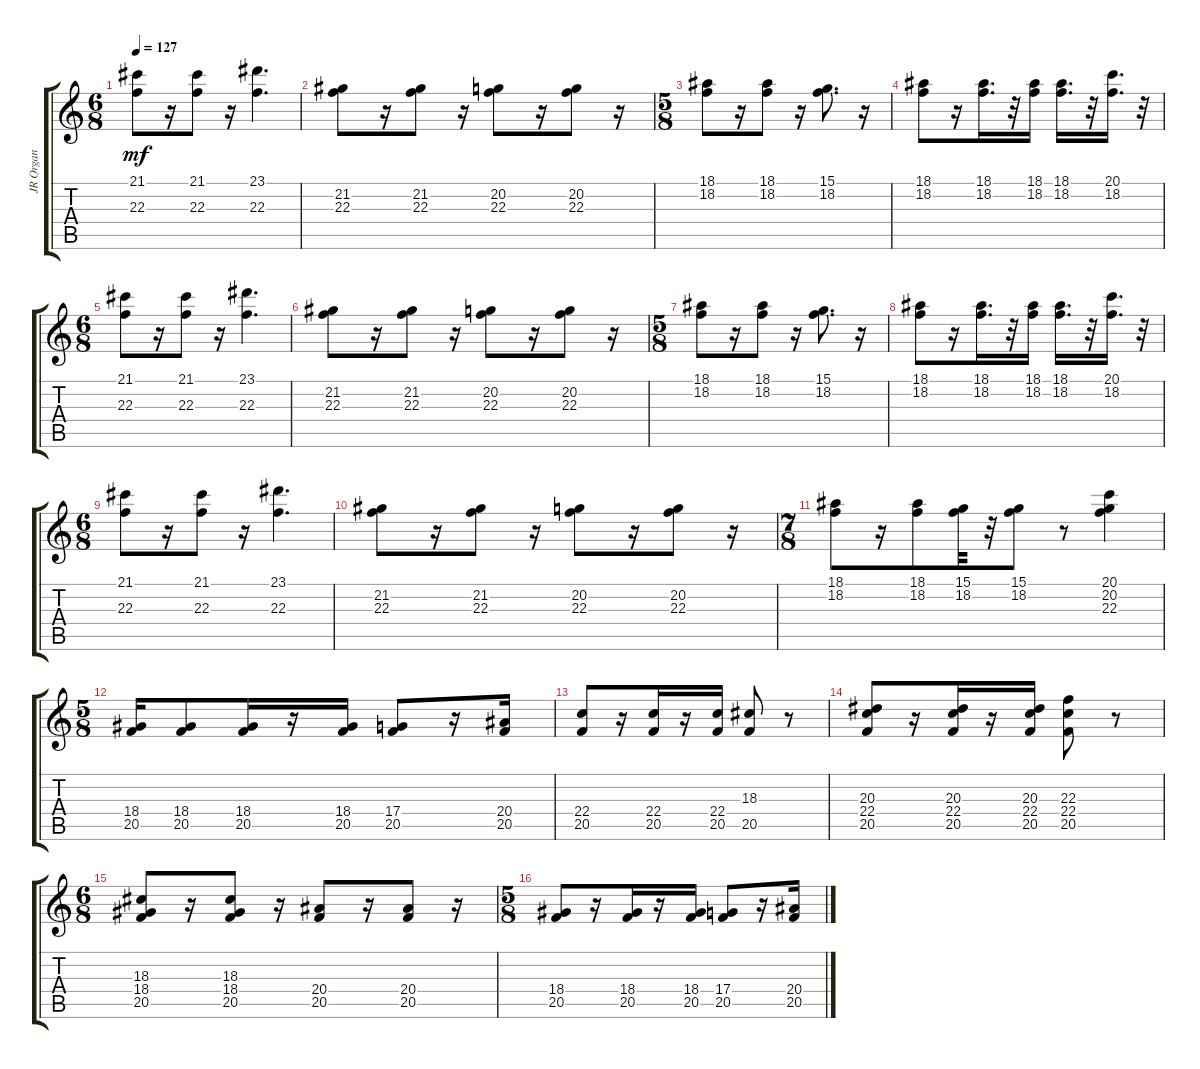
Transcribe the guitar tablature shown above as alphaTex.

\track ("JR Organ" "JR Organ") {instrument rockorgan}
\staff {score tabs}
\tuning (E4 B3 G3 D3 A2 E2) {hide}
\ts (6 8)
\tempo 127
\clef g2
\ks c
(21.1 22.3).8{dy mf} r.16 (21.1 22.3).8 r.16 (23.1 22.3).4{d} |
(21.2 22.3).8 r.16 (21.2 22.3).8 r.16 (20.2 22.3).8 r.16 (20.2 22.3).8 r.16 |
\ts (5 8)
(18.1 18.2).8 r.16 (18.1 18.2).8 r.16 (15.1 18.2).8{d} r.16 |
(18.1 18.2).8 r.16 (18.1 18.2).16{d} r.32 (18.1 18.2).16 (18.1 18.2).16{d} r.32 (20.1 18.2).16{d} r.32 |
\ts (6 8)
(21.1 22.3).8 r.16 (21.1 22.3).8 r.16 (23.1 22.3).4{d} |
(21.2 22.3).8 r.16 (21.2 22.3).8 r.16 (20.2 22.3).8 r.16 (20.2 22.3).8 r.16 |
\ts (5 8)
(18.1 18.2).8 r.16 (18.1 18.2).8 r.16 (15.1 18.2).8{d} r.16 |
(18.1 18.2).8 r.16 (18.1 18.2).16{d} r.32 (18.1 18.2).16 (18.1 18.2).16{d} r.32 (20.1 18.2).16{d} r.32 |
\ts (6 8)
(21.1 22.3).8 r.16 (21.1 22.3).8 r.16 (23.1 22.3).4{d} |
(21.2 22.3).8 r.16 (21.2 22.3).8 r.16 (20.2 22.3).8 r.16 (20.2 22.3).8 r.16 |
\ts (7 8)
(18.1 18.2).8 r.16 (18.1 18.2).8 (15.1 18.2).32 r.32 (15.1 18.2).8 r.8 (20.1 20.2 22.3).4 |
\ts (5 8)
(18.4 20.5).16 (18.4 20.5).8 (18.4 20.5).16 r.16 (18.4 20.5).16 (17.4 20.5).8 r.16 (20.4 20.5).16 |
(22.4 20.5).8 r.16 (22.4 20.5).16 r.16 (22.4 20.5).16 (18.3 20.5).8 r.8 |
(20.3 22.4 20.5).8 r.16 (20.3 22.4 20.5).16 r.16 (20.3 22.4 20.5).16 (22.3 22.4 20.5).8 r.8 |
\ts (6 8)
(18.3 18.4 20.5).8 r.16 (18.3 18.4 20.5).8 r.16 (20.4 20.5).8 r.16 (20.4 20.5).8 r.16 |
\ts (5 8)
(18.4 20.5).8 r.16 (18.4 20.5).16 r.16 (18.4 20.5).16 (17.4 20.5).8 r.16 (20.4 20.5).16
